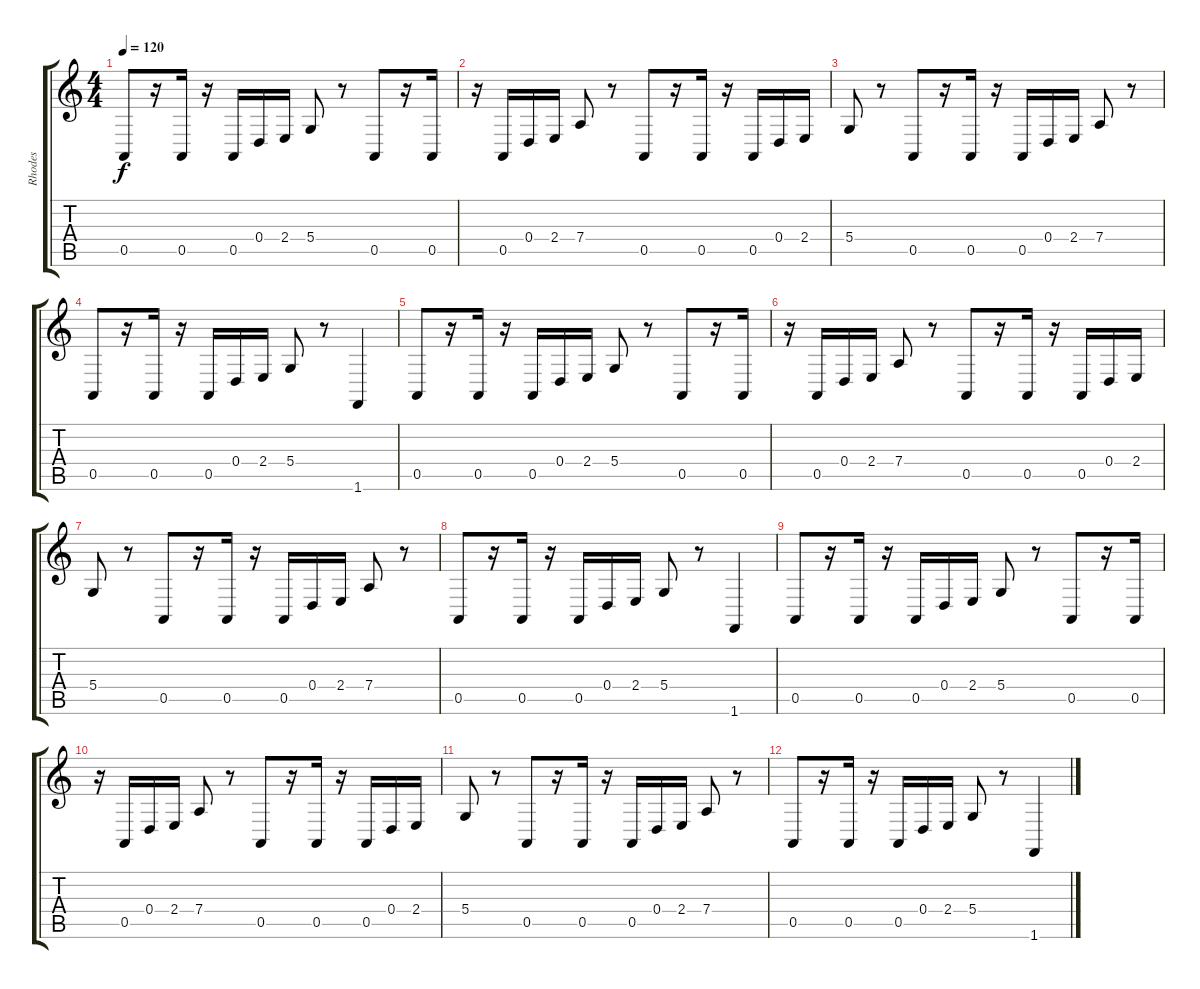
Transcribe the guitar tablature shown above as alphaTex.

\track ("Rhodes" "Rhodes") {instrument electricpiano1}
\staff {score tabs}
\tuning (E4 B3 G3 D3 A2 E2) {hide}
\ts (4 4)
\tempo 120
\clef g2
\ks c
0.5.8{dy f} r.16 0.5.16 r.16 0.5.16 0.4.16 2.4.16 5.4.8 r.8 0.5.8 r.16 0.5.16 |
r.16 0.5.16 0.4.16 2.4.16 7.4.8 r.8 0.5.8 r.16 0.5.16 r.16 0.5.16 0.4.16 2.4.16 |
5.4.8 r.8 0.5.8 r.16 0.5.16 r.16 0.5.16 0.4.16 2.4.16 7.4.8 r.8 |
0.5.8 r.16 0.5.16 r.16 0.5.16 0.4.16 2.4.16 5.4.8 r.8 1.6.4 |
0.5.8 r.16 0.5.16 r.16 0.5.16 0.4.16 2.4.16 5.4.8 r.8 0.5.8 r.16 0.5.16 |
r.16 0.5.16 0.4.16 2.4.16 7.4.8 r.8 0.5.8 r.16 0.5.16 r.16 0.5.16 0.4.16 2.4.16 |
5.4.8 r.8 0.5.8 r.16 0.5.16 r.16 0.5.16 0.4.16 2.4.16 7.4.8 r.8 |
0.5.8 r.16 0.5.16 r.16 0.5.16 0.4.16 2.4.16 5.4.8 r.8 1.6.4 |
0.5.8 r.16 0.5.16 r.16 0.5.16 0.4.16 2.4.16 5.4.8 r.8 0.5.8 r.16 0.5.16 |
r.16 0.5.16 0.4.16 2.4.16 7.4.8 r.8 0.5.8 r.16 0.5.16 r.16 0.5.16 0.4.16 2.4.16 |
5.4.8 r.8 0.5.8 r.16 0.5.16 r.16 0.5.16 0.4.16 2.4.16 7.4.8 r.8 |
0.5.8 r.16 0.5.16 r.16 0.5.16 0.4.16 2.4.16 5.4.8 r.8 1.6.4
